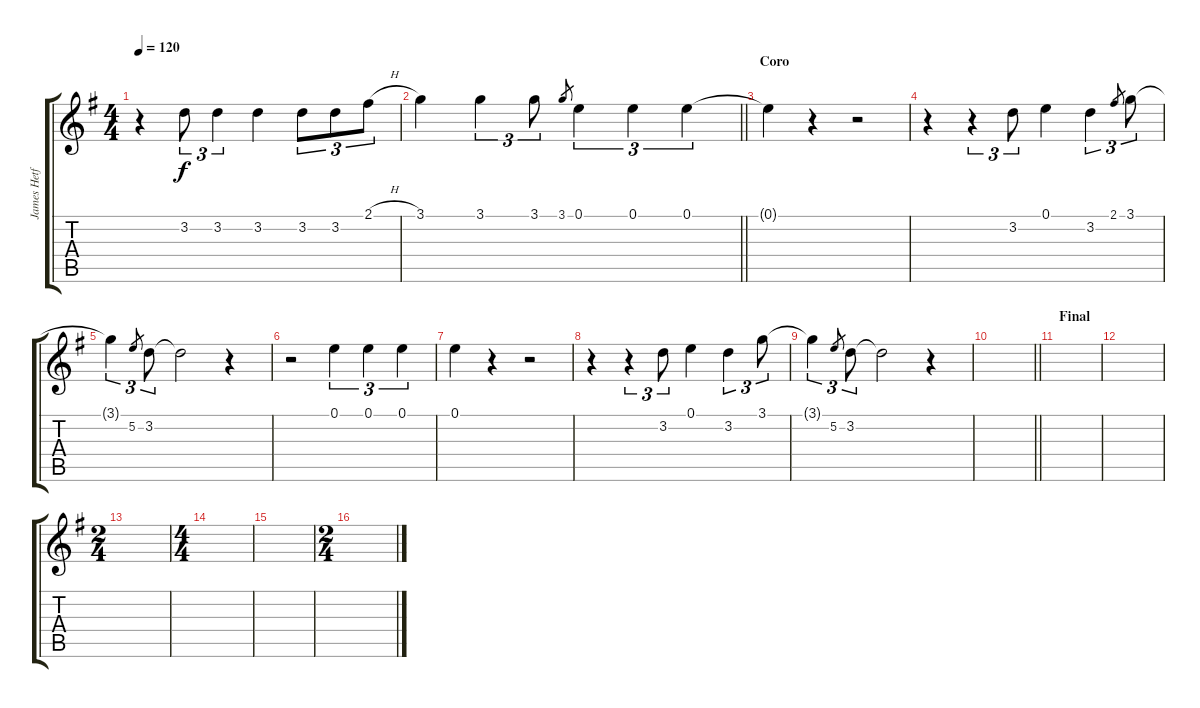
\track ("James Hetfield (Vocals)" "James Hetf") {instrument electricguitarmuted}
\staff {score tabs}
\tuning (E4 B3 G3 D3 A2 E2) {hide}
\ts (4 4)
\tempo 120
\clef g2
\ks g
r.4{dy f} 3.2.8{tu (3 2)} 3.2.4{tu (3 2)} 3.2.4 3.2.8{tu (3 2)} 3.2.8{tu (3 2)} 2.1{h}.8{tu (3 2)} |
\barLineRight lightlight
3.1.4 3.1.4{tu (3 2)} 3.1.8{tu (3 2)} 3.1.8{gr} 0.1.4{tu (3 2)} 0.1.4{tu (3 2)} 0.1.4{tu (3 2)} |
\section ("" "Coro")
0.1{t}.4 r.4 r.2 |
r.4 r.4{tu (3 2)} 3.2.8{tu (3 2)} 0.1.4 3.2.4{tu (3 2)} 2.1.8{gr} 3.1.8{tu (3 2)} |
3.1{t}.4{tu (3 2)} 5.2.8{gr} 3.2.8{tu (3 2)} 3.2{t}.2 r.4 |
r.2 0.1.4{tu (3 2)} 0.1.4{tu (3 2)} 0.1.4{tu (3 2)} |
0.1.4 r.4 r.2 |
r.4 r.4{tu (3 2)} 3.2.8{tu (3 2)} 0.1.4 3.2.4{tu (3 2)} 3.1.8{tu (3 2)} |
3.1{t}.4{tu (3 2)} 5.2.8{gr} 3.2.8{tu (3 2)} 3.2{t}.2 r.4 |
\barLineRight lightlight
|
\section ("" "Final")
|
|
\ts (2 4)
|
\ts (4 4)
|
|
\ts (2 4)
